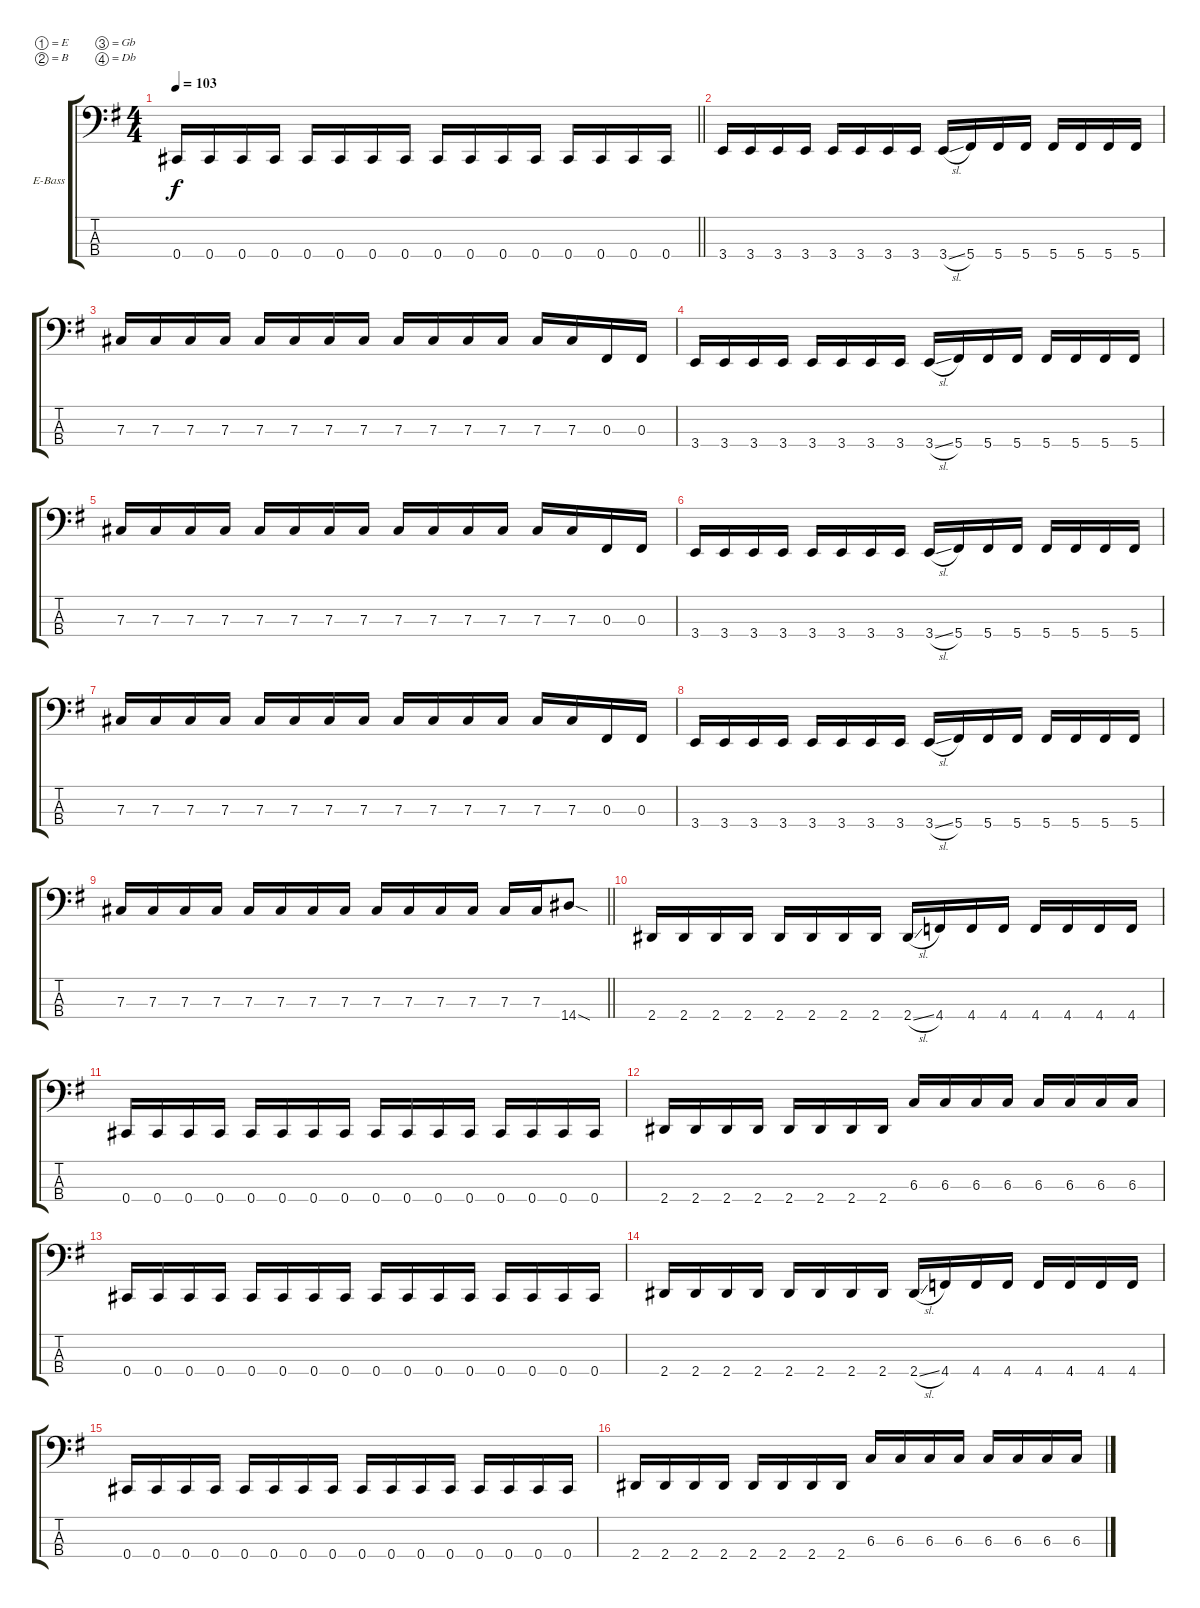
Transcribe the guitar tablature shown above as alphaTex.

\bracketExtendMode groupsimilarinstruments
\firstSystemTrackNameOrientation horizontal
\otherSystemsTrackNameOrientation horizontal
\track ("Bass" "E-Bass") {instrument electricbasspick}
\staff {score tabs}
\tuning (E2 B1 Gb1 Db1)
\ts (4 4)
\tempo 103
\clef f4
\barLineRight lightlight
\ks eminor
0.4.16{dy f} 0.4.16 0.4.16 0.4.16 0.4.16 0.4.16 0.4.16 0.4.16 0.4.16 0.4.16 0.4.16 0.4.16 0.4.16 0.4.16 0.4.16 0.4.16 |
3.4.16 3.4.16 3.4.16 3.4.16 3.4.16 3.4.16 3.4.16 3.4.16 3.4{sl}.16 5.4.16 5.4.16 5.4.16 5.4.16 5.4.16 5.4.16 5.4.16 |
7.3.16 7.3.16 7.3.16 7.3.16 7.3.16 7.3.16 7.3.16 7.3.16 7.3.16 7.3.16 7.3.16 7.3.16 7.3.16 7.3.16 0.3.16 0.3.16 |
3.4.16 3.4.16 3.4.16 3.4.16 3.4.16 3.4.16 3.4.16 3.4.16 3.4{sl}.16 5.4.16 5.4.16 5.4.16 5.4.16 5.4.16 5.4.16 5.4.16 |
7.3.16 7.3.16 7.3.16 7.3.16 7.3.16 7.3.16 7.3.16 7.3.16 7.3.16 7.3.16 7.3.16 7.3.16 7.3.16 7.3.16 0.3.16 0.3.16 |
3.4.16 3.4.16 3.4.16 3.4.16 3.4.16 3.4.16 3.4.16 3.4.16 3.4{sl}.16 5.4.16 5.4.16 5.4.16 5.4.16 5.4.16 5.4.16 5.4.16 |
7.3.16 7.3.16 7.3.16 7.3.16 7.3.16 7.3.16 7.3.16 7.3.16 7.3.16 7.3.16 7.3.16 7.3.16 7.3.16 7.3.16 0.3.16 0.3.16 |
3.4.16 3.4.16 3.4.16 3.4.16 3.4.16 3.4.16 3.4.16 3.4.16 3.4{sl}.16 5.4.16 5.4.16 5.4.16 5.4.16 5.4.16 5.4.16 5.4.16 |
\barLineRight lightlight
7.3.16 7.3.16 7.3.16 7.3.16 7.3.16 7.3.16 7.3.16 7.3.16 7.3.16 7.3.16 7.3.16 7.3.16 7.3.16 7.3.16 14.4{sod}.8 |
2.4.16 2.4.16 2.4.16 2.4.16 2.4.16 2.4.16 2.4.16 2.4.16 2.4{sl}.16 4.4.16 4.4.16 4.4.16 4.4.16 4.4.16 4.4.16 4.4.16 |
0.4.16 0.4.16 0.4.16 0.4.16 0.4.16 0.4.16 0.4.16 0.4.16 0.4.16 0.4.16 0.4.16 0.4.16 0.4.16 0.4.16 0.4.16 0.4.16 |
2.4.16 2.4.16 2.4.16 2.4.16 2.4.16 2.4.16 2.4.16 2.4.16 6.3.16 6.3.16 6.3.16 6.3.16 6.3.16 6.3.16 6.3.16 6.3.16 |
0.4.16 0.4.16 0.4.16 0.4.16 0.4.16 0.4.16 0.4.16 0.4.16 0.4.16 0.4.16 0.4.16 0.4.16 0.4.16 0.4.16 0.4.16 0.4.16 |
2.4.16 2.4.16 2.4.16 2.4.16 2.4.16 2.4.16 2.4.16 2.4.16 2.4{sl}.16 4.4.16 4.4.16 4.4.16 4.4.16 4.4.16 4.4.16 4.4.16 |
0.4.16 0.4.16 0.4.16 0.4.16 0.4.16 0.4.16 0.4.16 0.4.16 0.4.16 0.4.16 0.4.16 0.4.16 0.4.16 0.4.16 0.4.16 0.4.16 |
2.4.16 2.4.16 2.4.16 2.4.16 2.4.16 2.4.16 2.4.16 2.4.16 6.3.16 6.3.16 6.3.16 6.3.16 6.3.16 6.3.16 6.3.16 6.3.16
